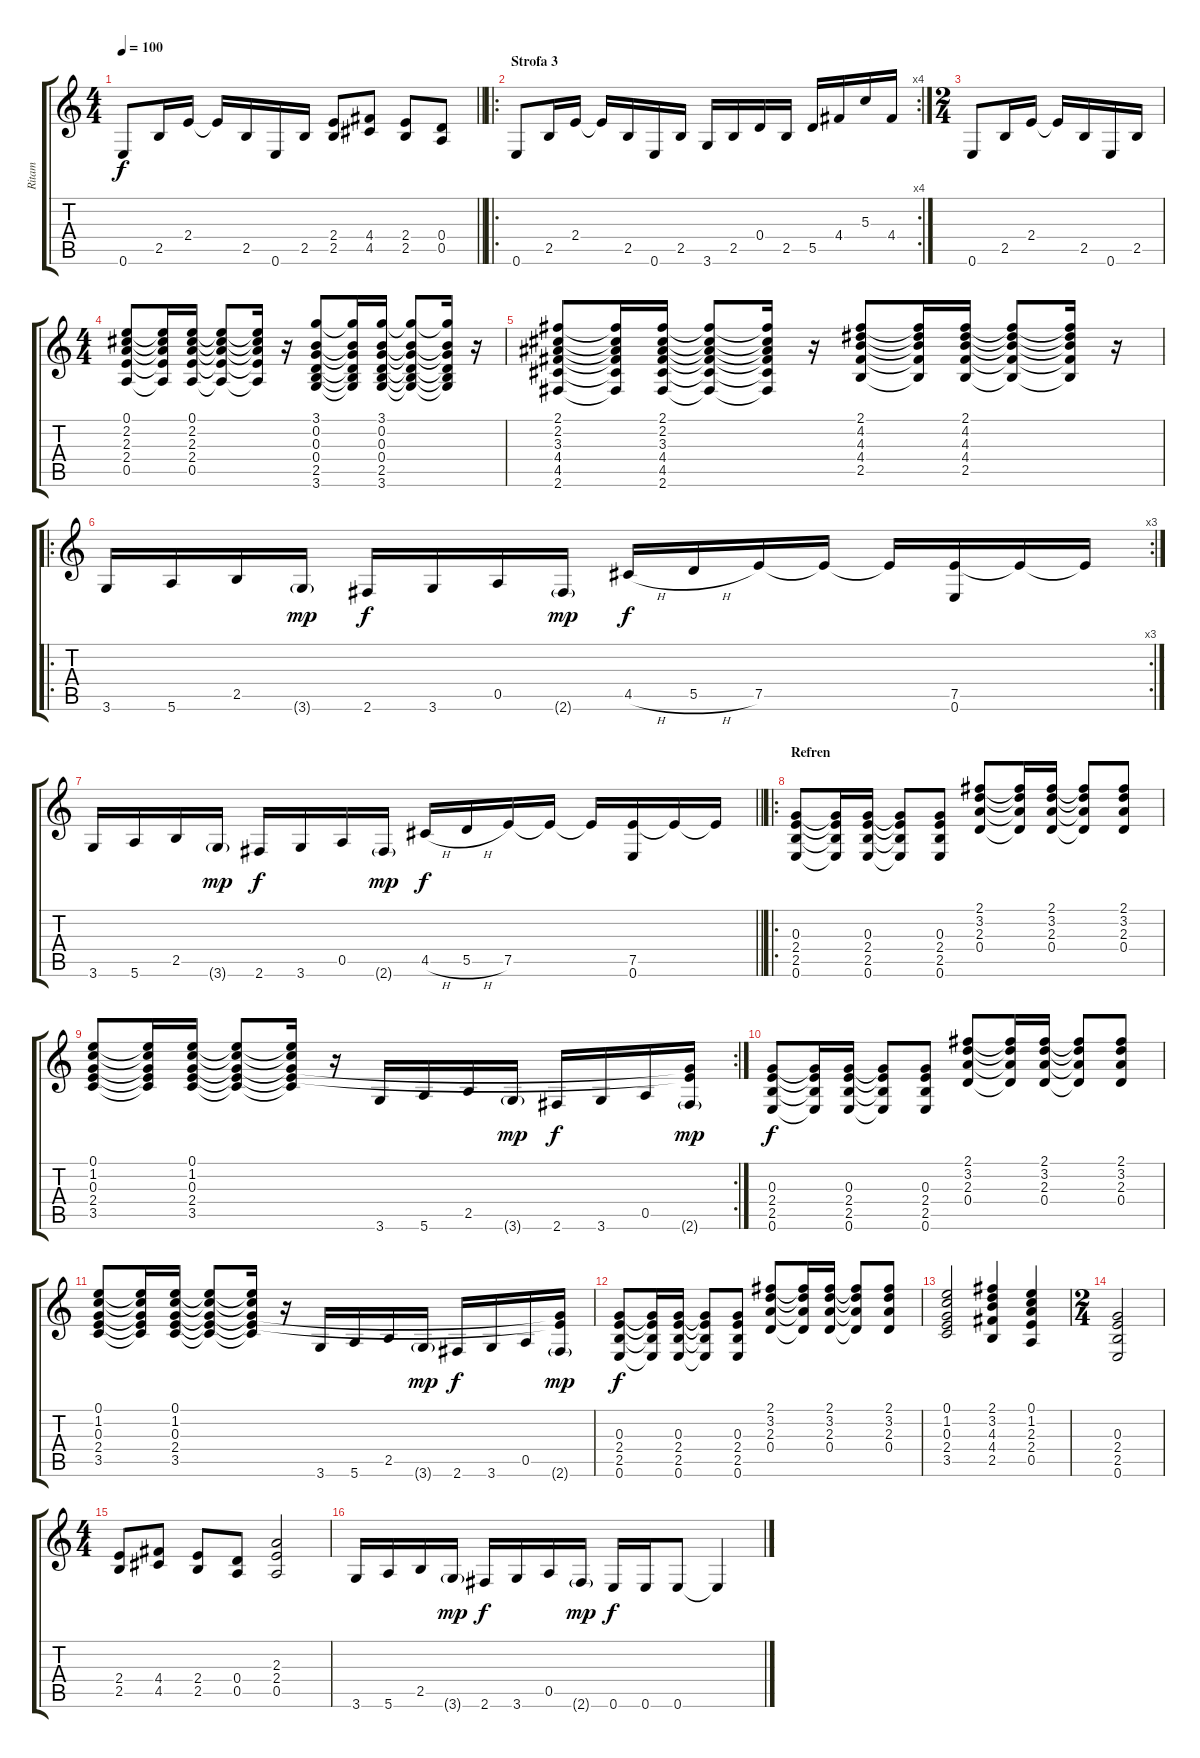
\track ("Ritam" "Ritam") {instrument electricguitarjazz}
\staff {score tabs}
\tuning (E4 B3 G3 D3 A2 E2) {hide}
\ts (4 4)
\tempo 100
\clef g2
\barLineRight lightlight
\ks c
0.6.8{dy f} 2.5.16 2.4.16 2.4{t}.16 2.5.16 0.6.16 2.5.16 (2.4 2.5).8 (4.4 4.5).8 (2.4 2.5).8 (0.4 0.5).8 |
\ro
\rc 4
\section ("" "Strofa 3")
0.6.8 2.5.16 2.4.16 2.4{t}.16 2.5.16 0.6.16 2.5.16 3.6.16 2.5.16 0.4.16 2.5.16 5.5.16 4.4.16 5.3.16 4.4.16 |
\ts (2 4)
0.6.8 2.5.16 2.4.16 2.4{t}.16 2.5.16 0.6.16 2.5.16 |
\ts (4 4)
(0.1 2.2 2.3 2.4 0.5).8 (0.1{t} 2.2{t} 2.3{t} 2.4{t} 0.5{t}).16 (0.1 2.2 2.3 2.4 0.5).16 (0.1{t} 2.2{t} 2.3{t} 2.4{t} 0.5{t}).8 (0.1{t} 2.2{t} 2.3{t} 2.4{t} 0.5{t}).16 r.16 (3.1 0.2 0.3 0.4 2.5 3.6).8 (3.1{t} 0.2{t} 0.3{t} 0.4{t} 2.5{t} 3.6{t}).16 (3.1 0.2 0.3 0.4 2.5 3.6).16 (3.1{t} 0.2{t} 0.3{t} 0.4{t} 2.5{t} 3.6{t}).8 (3.1{t} 0.2{t} 0.3{t} 0.4{t} 2.5{t} 3.6{t}).16 r.16 |
(2.1 2.2 3.3 4.4 4.5 2.6).8 (2.1{t} 2.2{t} 3.3{t} 4.4{t} 4.5{t} 2.6{t}).16 (2.1 2.2 3.3 4.4 4.5 2.6).16 (2.1{t} 2.2{t} 3.3{t} 4.4{t} 4.5{t} 2.6{t}).8 (2.1{t} 2.2{t} 3.3{t} 4.4{t} 4.5{t} 2.6{t}).16 r.16 (2.1 4.2 4.3 4.4 2.5).8 (2.1{t} 4.2{t} 4.3{t} 4.4{t} 2.5{t}).16 (2.1 4.2 4.3 4.4 2.5).16 (2.1{t} 4.2{t} 4.3{t} 4.4{t} 2.5{t}).8 (2.1{t} 4.2{t} 4.3{t} 4.4{t} 2.5{t}).16 r.16 |
\ro
\rc 3
3.6.16 5.6.16 2.5.16 3.6{g}.16{dy mp} 2.6.16{dy f} 3.6.16 0.5.16 2.6{g}.16{dy mp} 4.5{h}.16{dy f} 5.5{h}.16 7.5.16 7.5{t}.16 7.5{t}.16 (7.5 0.6).16 7.5{t}.16 7.5{t}.16 |
\barLineRight lightlight
3.6.16 5.6.16 2.5.16 3.6{g}.16{dy mp} 2.6.16{dy f} 3.6.16 0.5.16 2.6{g}.16{dy mp} 4.5{h}.16{dy f} 5.5{h}.16 7.5.16 7.5{t}.16 7.5{t}.16 (7.5 0.6).16 7.5{t}.16 7.5{t}.16 |
\ro
\section ("" "Refren")
(0.3 2.4 2.5 0.6).8 (0.3{t} 2.4{t} 2.5{t} 0.6{t}).16 (0.3 2.4 2.5 0.6).16 (0.3{t} 2.4{t} 2.5{t} 0.6{t}).8 (0.3 2.4 2.5 0.6).8 (2.1 3.2 2.3 0.4).8 (2.1{t} 3.2{t} 2.3{t} 0.4{t}).16 (2.1 3.2 2.3 0.4).16 (2.1{t} 3.2{t} 2.3{t} 0.4{t}).8 (2.1 3.2 2.3 0.4).8 |
\rc 2
(0.1 1.2 0.3 2.4 3.5).8 (0.1{t} 1.2{t} 0.3{t} 2.4{t} 3.5{t}).16 (0.1 1.2 0.3 2.4 3.5).16 (0.1{t} 1.2{t} 0.3{t} 2.4{t} 3.5{t}).8 (0.1{t} 1.2{t} 0.3{t} 2.4{t} 3.5{t}).16 r.16 3.6.16 5.6.16 2.5.16 3.6{g}.16{dy mp} 2.6.16{dy f} 3.6.16 0.5.16 (0.3{t} 2.4{t} 2.6{g}).16{dy mp} |
(0.3 2.4 2.5 0.6).8{dy f} (0.3{t} 2.4{t} 2.5{t} 0.6{t}).16 (0.3 2.4 2.5 0.6).16 (0.3{t} 2.4{t} 2.5{t} 0.6{t}).8 (0.3 2.4 2.5 0.6).8 (2.1 3.2 2.3 0.4).8 (2.1{t} 3.2{t} 2.3{t} 0.4{t}).16 (2.1 3.2 2.3 0.4).16 (2.1{t} 3.2{t} 2.3{t} 0.4{t}).8 (2.1 3.2 2.3 0.4).8 |
(0.1 1.2 0.3 2.4 3.5).8 (0.1{t} 1.2{t} 0.3{t} 2.4{t} 3.5{t}).16 (0.1 1.2 0.3 2.4 3.5).16 (0.1{t} 1.2{t} 0.3{t} 2.4{t} 3.5{t}).8 (0.1{t} 1.2{t} 0.3{t} 2.4{t} 3.5{t}).16 r.16 3.6.16 5.6.16 2.5.16 3.6{g}.16{dy mp} 2.6.16{dy f} 3.6.16 0.5.16 (0.3{t} 2.4{t} 2.6{g}).16{dy mp} |
(0.3 2.4 2.5 0.6).8{dy f} (0.3{t} 2.4{t} 2.5{t} 0.6{t}).16 (0.3 2.4 2.5 0.6).16 (0.3{t} 2.4{t} 2.5{t} 0.6{t}).8 (0.3 2.4 2.5 0.6).8 (2.1 3.2 2.3 0.4).8 (2.1{t} 3.2{t} 2.3{t} 0.4{t}).16 (2.1 3.2 2.3 0.4).16 (2.1{t} 3.2{t} 2.3{t} 0.4{t}).8 (2.1 3.2 2.3 0.4).8 |
(0.1 1.2 0.3 2.4 3.5).2 (2.1 3.2 4.3 4.4 2.5).4 (0.1 1.2 2.3 2.4 0.5).4 |
\ts (2 4)
(0.3 2.4 2.5 0.6).2 |
\ts (4 4)
(2.4 2.5).8 (4.4 4.5).8 (2.4 2.5).8 (0.4 0.5).8 (2.3 2.4 0.5).2 |
3.6.16 5.6.16 2.5.16 3.6{g}.16{dy mp} 2.6.16{dy f} 3.6.16 0.5.16 2.6{g}.16{dy mp} 0.6.16{dy f} 0.6.16 0.6.8 0.6{t}.4
